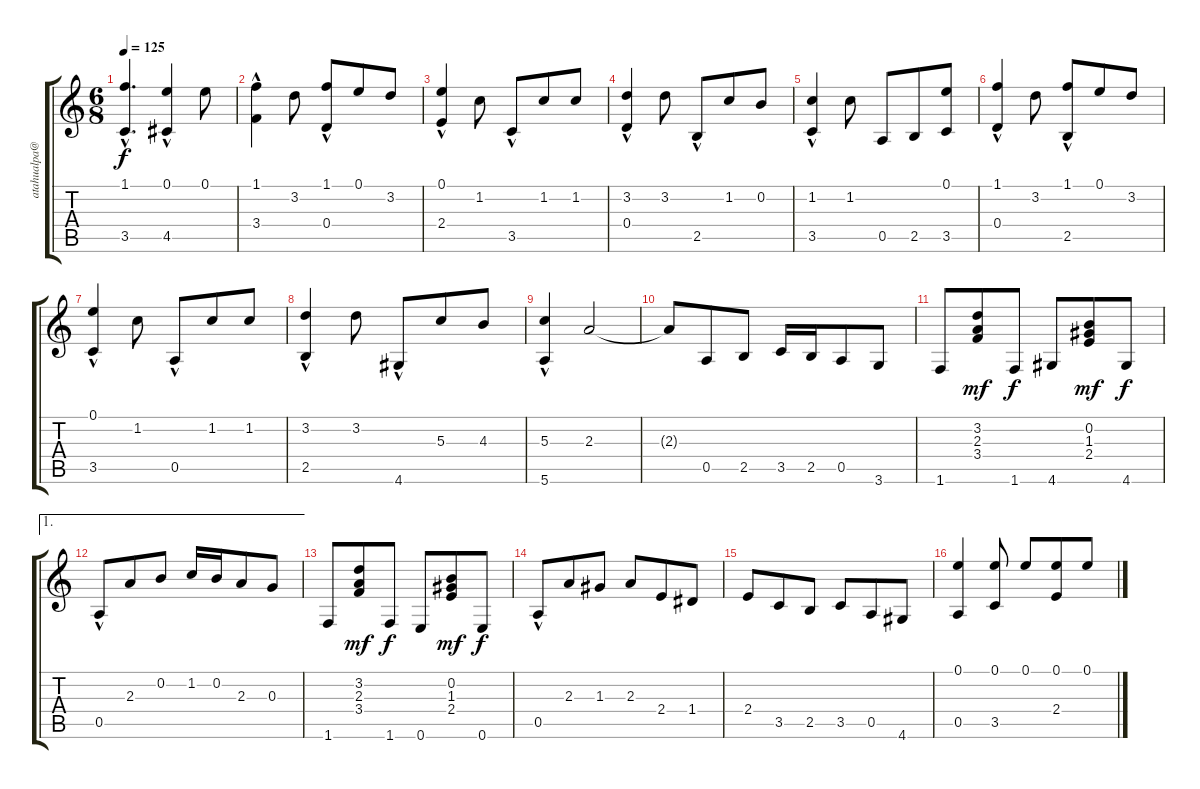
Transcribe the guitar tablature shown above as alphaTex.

\track ("" "atahualpa@") {instrument acousticguitarnylon}
\staff {score tabs}
\tuning (E4 B3 G3 D3 A2 E2) {hide}
\ts (6 8)
\tempo 125
\clef g2
\ks c
(1.1{hac} 3.5{hac}).4{d dy f} (0.1 4.5{hac}).4 0.1.8 |
(1.1 3.4{hac}).4 3.2.8 (1.1 0.4{hac}).8 0.1.8 3.2.8 |
(0.1 2.4{hac}).4 1.2.8 3.5{hac}.8 1.2.8 1.2.8 |
(3.2 0.4{hac}).4 3.2.8 2.5{hac}.8 1.2.8 0.2.8 |
(1.2 3.5{hac}).4 1.2.8 0.5.8 2.5.8 (0.1 3.5).8 |
(1.1 0.4{hac}).4 3.2.8 (1.1 2.5{hac}).8 0.1.8 3.2.8 |
(0.1 3.5{hac}).4 1.2.8 0.5{hac}.8 1.2.8 1.2.8 |
(3.2 2.5{hac}).4 3.2.8 4.6{hac}.8 5.3.8 4.3.8 |
(5.3 5.6{hac}).4 2.3.2 |
2.3{t}.8 0.5.8 2.5.8 3.5.16 2.5.16 0.5.8 3.6.8 |
1.6.8 (3.2 2.3 3.4).8{dy mf} 1.6.8{dy f} 4.6.8 (0.2 1.3 2.4).8{dy mf} 4.6.8{dy f} |
\ae 1
0.5{hac}.8 2.3.8 0.2.8 1.2.16 0.2.16 2.3.8 0.3.8 |
1.6.8 (3.2 2.3 3.4).8{dy mf} 1.6.8{dy f} 0.6.8 (0.2 1.3 2.4).8{dy mf} 0.6.8{dy f} |
0.5{hac}.8 2.3.8 1.3.8 2.3.8 2.4.8 1.4.8 |
2.4.8 3.5.8 2.5.8 3.5.8 0.5.8 4.6.8 |
(0.1 0.5).4 (0.1 3.5).8 0.1.8 (0.1 2.4).8 0.1.8
